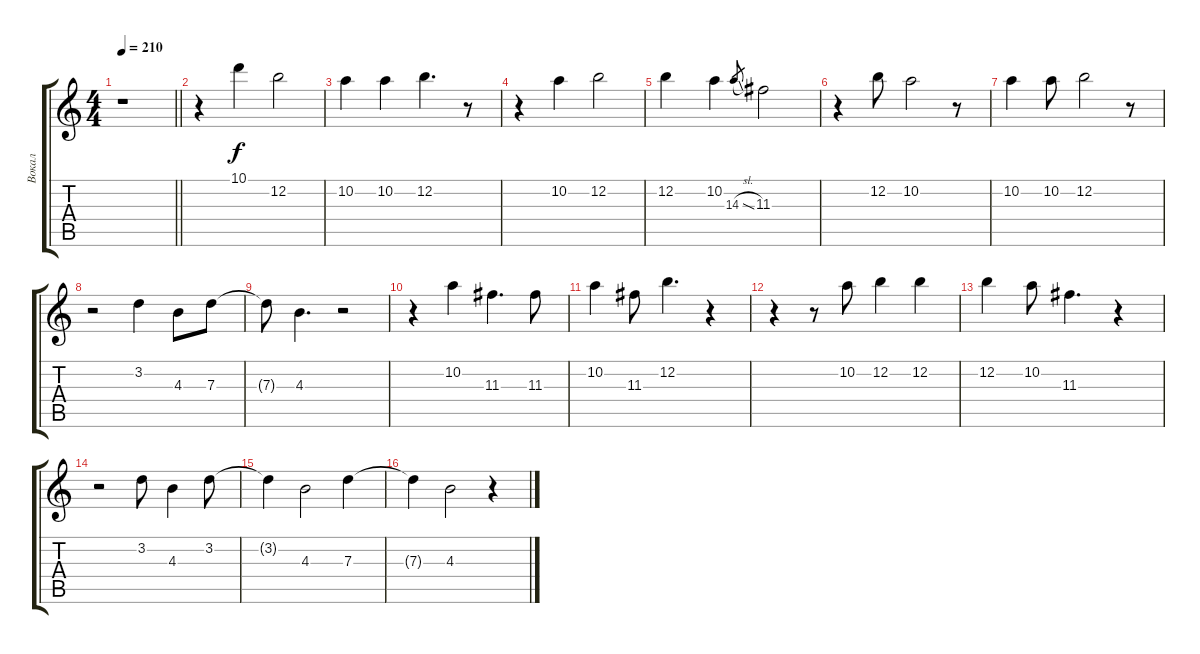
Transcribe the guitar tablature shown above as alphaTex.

\track ("Вокал" "Вокал") {instrument oboe}
\staff {score tabs}
\tuning (E5 B4 G4 D4 A3 E3) {hide}
\ts (4 4)
\tempo 210
\clef g2
\barLineRight lightlight
\ks c
r.1{dy f} |
\section ("" "")
r.4 10.1.4 12.2.2 |
10.2.4 10.2.4 12.2.4{d} r.8 |
r.4 10.2.4 12.2.2 |
12.2.4 10.2.4 14.3{sl}.8{gr} 11.3.2 |
r.4 12.2.8 10.2.2 r.8 |
10.2.4 10.2.8 12.2.2 r.8 |
r.2 3.2.4 4.3.8 7.3.8 |
7.3{t}.8 4.3.4{d} r.2 |
r.4 10.2.4 11.3.4{d} 11.3.8 |
10.2.4 11.3.8 12.2.4{d} r.4 |
r.4 r.8 10.2.8 12.2.4 12.2.4 |
12.2.4 10.2.8 11.3.4{d} r.4 |
r.2 3.2.8 4.3.4 3.2.8 |
3.2{t}.4 4.3.2 7.3.4 |
7.3{t}.4 4.3.2 r.4
